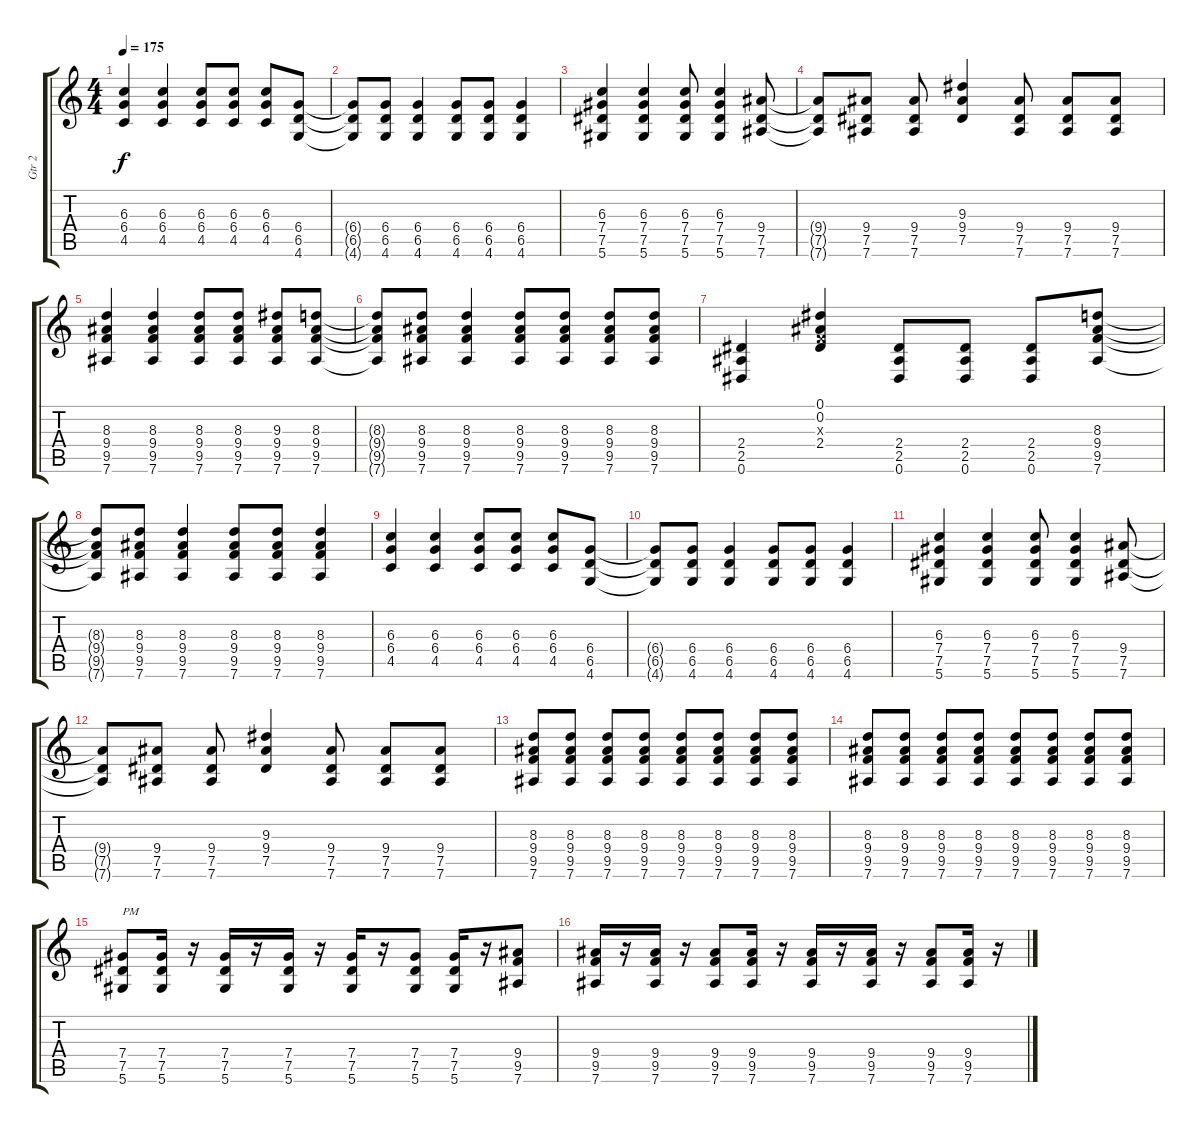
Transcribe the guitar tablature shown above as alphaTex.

\track ("Gtr 2" "Gtr 2") {instrument distortionguitar}
\staff {score tabs}
\tuning (Eb4 Bb3 Gb3 Db3 Ab2 Eb2) {hide}
\ts (4 4)
\tempo 175
\clef g2
\ks c
(6.3 6.4 4.5).4{dy f} (6.3 6.4 4.5).4 (6.3 6.4 4.5).8 (6.3 6.4 4.5).8 (6.3 6.4 4.5).8 (6.4 6.5 4.6).8 |
(6.4{t} 6.5{t} 4.6{t}).8 (6.4 6.5 4.6).8 (6.4 6.5 4.6).4 (6.4 6.5 4.6).8 (6.4 6.5 4.6).8 (6.4 6.5 4.6).4 |
(6.3 7.4 7.5 5.6).4 (6.3 7.4 7.5 5.6).4 (6.3 7.4 7.5 5.6).8 (6.3 7.4 7.5 5.6).4 (9.4 7.5 7.6).8 |
(9.4{t} 7.5{t} 7.6{t}).8 (9.4 7.5 7.6).8 (9.4 7.5 7.6).8 (9.3 9.4 7.5).4 (9.4 7.5 7.6).8 (9.4 7.5 7.6).8 (9.4 7.5 7.6).8 |
(8.3 9.4 9.5 7.6).4 (8.3 9.4 9.5 7.6).4 (8.3 9.4 9.5 7.6).8 (8.3 9.4 9.5 7.6).8 (9.3 9.4 9.5 7.6).8 (8.3 9.4 9.5 7.6).8 |
(8.3{t} 9.4{t} 9.5{t} 7.6{t}).8 (8.3 9.4 9.5 7.6).8 (8.3 9.4 9.5 7.6).4 (8.3 9.4 9.5 7.6).8 (8.3 9.4 9.5 7.6).8 (8.3 9.4 9.5 7.6).8 (8.3 9.4 9.5 7.6).8 |
(2.4 2.5 0.6).4 (0.1 0.2 -1.3{x} 2.4).4 (2.4 2.5 0.6).8 (2.4 2.5 0.6).8 (2.4 2.5 0.6).8 (8.3 9.4 9.5 7.6).8 |
(8.3{t} 9.4{t} 9.5{t} 7.6{t}).8 (8.3 9.4 9.5 7.6).8 (8.3 9.4 9.5 7.6).4 (8.3 9.4 9.5 7.6).8 (8.3 9.4 9.5 7.6).8 (8.3 9.4 9.5 7.6).4 |
(6.3 6.4 4.5).4 (6.3 6.4 4.5).4 (6.3 6.4 4.5).8 (6.3 6.4 4.5).8 (6.3 6.4 4.5).8 (6.4 6.5 4.6).8 |
(6.4{t} 6.5{t} 4.6{t}).8 (6.4 6.5 4.6).8 (6.4 6.5 4.6).4 (6.4 6.5 4.6).8 (6.4 6.5 4.6).8 (6.4 6.5 4.6).4 |
(6.3 7.4 7.5 5.6).4 (6.3 7.4 7.5 5.6).4 (6.3 7.4 7.5 5.6).8 (6.3 7.4 7.5 5.6).4 (9.4 7.5 7.6).8 |
(9.4{t} 7.5{t} 7.6{t}).8 (9.4 7.5 7.6).8 (9.4 7.5 7.6).8 (9.3 9.4 7.5).4 (9.4 7.5 7.6).8 (9.4 7.5 7.6).8 (9.4 7.5 7.6).8 |
(8.3 9.4 9.5 7.6).8 (8.3 9.4 9.5 7.6).8 (8.3 9.4 9.5 7.6).8 (8.3 9.4 9.5 7.6).8 (8.3 9.4 9.5 7.6).8 (8.3 9.4 9.5 7.6).8 (8.3 9.4 9.5 7.6).8 (8.3 9.4 9.5 7.6).8 |
(8.3 9.4 9.5 7.6).8 (8.3 9.4 9.5 7.6).8 (8.3 9.4 9.5 7.6).8 (8.3 9.4 9.5 7.6).8 (8.3 9.4 9.5 7.6).8 (8.3 9.4 9.5 7.6).8 (8.3 9.4 9.5 7.6).8 (8.3 9.4 9.5 7.6).8 |
(7.4 7.5 5.6).8{txt "PM"} (7.4 7.5 5.6).16 r.16 (7.4 7.5 5.6).16 r.16 (7.4 7.5 5.6).16 r.16 (7.4 7.5 5.6).16 r.16 (7.4 7.5 5.6).8 (7.4 7.5 5.6).16 r.16 (9.4 9.5 7.6).8 |
(9.4 9.5 7.6).16 r.16 (9.4 9.5 7.6).16 r.16 (9.4 9.5 7.6).8 (9.4 9.5 7.6).16 r.16 (9.4 9.5 7.6).16 r.16 (9.4 9.5 7.6).16 r.16 (9.4 9.5 7.6).8 (9.4 9.5 7.6).16 r.16
